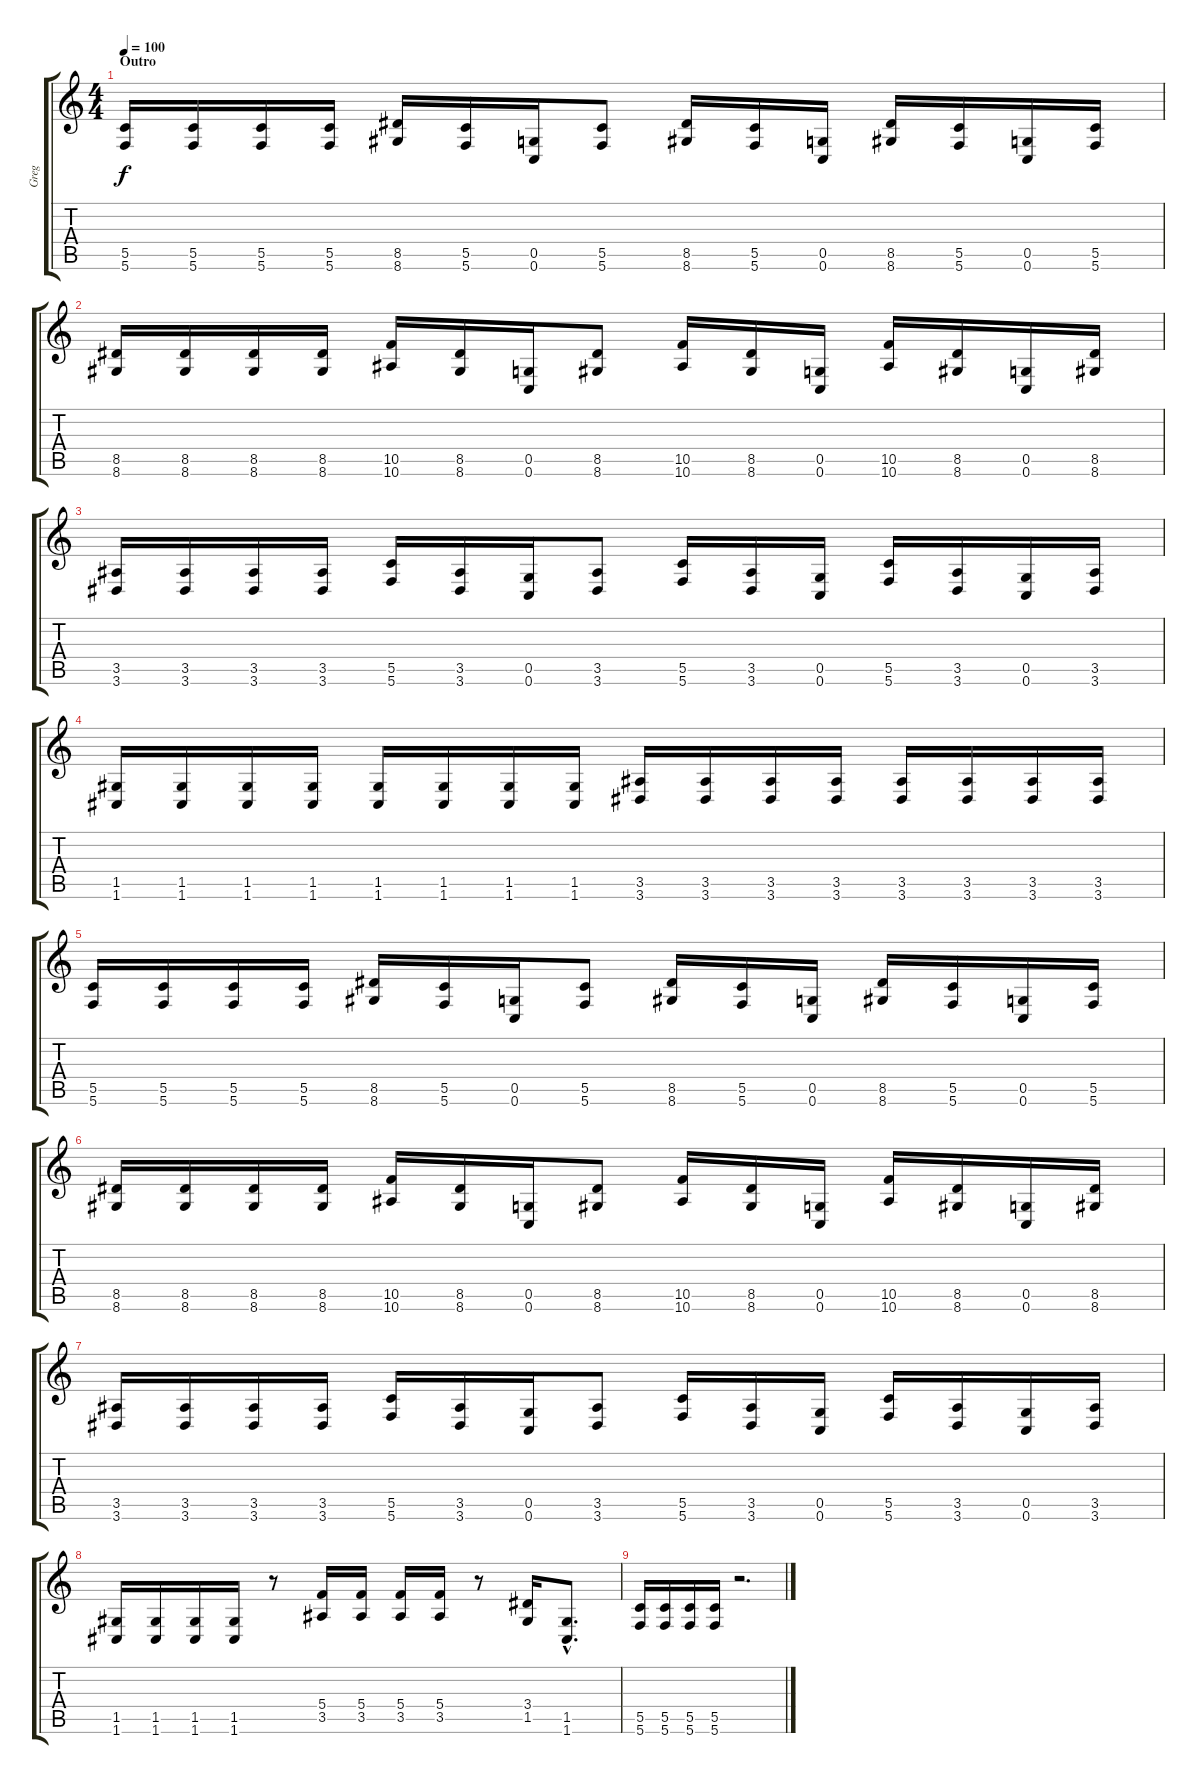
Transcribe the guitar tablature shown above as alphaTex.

\track ("Greg " "Greg ") {instrument distortionguitar}
\staff {score tabs}
\tuning (D4 A3 F3 C3 G2 C2) {hide}
\ts (4 4)
\section ("" "Outro")
\tempo 100
\clef g2
\ks c
(5.5 5.6).16{dy f} (5.5 5.6).16 (5.5 5.6).16 (5.5 5.6).16 (8.5 8.6).16 (5.5 5.6).16 (0.5 0.6).16 (5.5 5.6).8 (8.5 8.6).16 (5.5 5.6).16 (0.5 0.6).16 (8.5 8.6).16 (5.5 5.6).16 (0.5 0.6).16 (5.5 5.6).16 |
(8.5 8.6).16 (8.5 8.6).16 (8.5 8.6).16 (8.5 8.6).16 (10.5 10.6).16 (8.5 8.6).16 (0.5 0.6).16 (8.5 8.6).8 (10.5 10.6).16 (8.5 8.6).16 (0.5 0.6).16 (10.5 10.6).16 (8.5 8.6).16 (0.5 0.6).16 (8.5 8.6).16 |
(3.5 3.6).16 (3.5 3.6).16 (3.5 3.6).16 (3.5 3.6).16 (5.5 5.6).16 (3.5 3.6).16 (0.5 0.6).16 (3.5 3.6).8 (5.5 5.6).16 (3.5 3.6).16 (0.5 0.6).16 (5.5 5.6).16 (3.5 3.6).16 (0.5 0.6).16 (3.5 3.6).16 |
(1.5 1.6).16 (1.5 1.6).16 (1.5 1.6).16 (1.5 1.6).16 (1.5 1.6).16 (1.5 1.6).16 (1.5 1.6).16 (1.5 1.6).16 (3.5 3.6).16 (3.5 3.6).16 (3.5 3.6).16 (3.5 3.6).16 (3.5 3.6).16 (3.5 3.6).16 (3.5 3.6).16 (3.5 3.6).16 |
(5.5 5.6).16 (5.5 5.6).16 (5.5 5.6).16 (5.5 5.6).16 (8.5 8.6).16 (5.5 5.6).16 (0.5 0.6).16 (5.5 5.6).8 (8.5 8.6).16 (5.5 5.6).16 (0.5 0.6).16 (8.5 8.6).16 (5.5 5.6).16 (0.5 0.6).16 (5.5 5.6).16 |
(8.5 8.6).16 (8.5 8.6).16 (8.5 8.6).16 (8.5 8.6).16 (10.5 10.6).16 (8.5 8.6).16 (0.5 0.6).16 (8.5 8.6).8 (10.5 10.6).16 (8.5 8.6).16 (0.5 0.6).16 (10.5 10.6).16 (8.5 8.6).16 (0.5 0.6).16 (8.5 8.6).16 |
(3.5 3.6).16 (3.5 3.6).16 (3.5 3.6).16 (3.5 3.6).16 (5.5 5.6).16 (3.5 3.6).16 (0.5 0.6).16 (3.5 3.6).8 (5.5 5.6).16 (3.5 3.6).16 (0.5 0.6).16 (5.5 5.6).16 (3.5 3.6).16 (0.5 0.6).16 (3.5 3.6).16 |
(1.5 1.6).16 (1.5 1.6).16 (1.5 1.6).16 (1.5 1.6).16 r.8 (5.4 3.5).16 (5.4 3.5).16 (5.4 3.5).16 (5.4 3.5).16 r.8 (3.4 1.5).16 (1.5{hac} 1.6{hac}).8{d} |
(5.5 5.6).16 (5.5 5.6).16 (5.5 5.6).16 (5.5 5.6).16 r.2{d}
